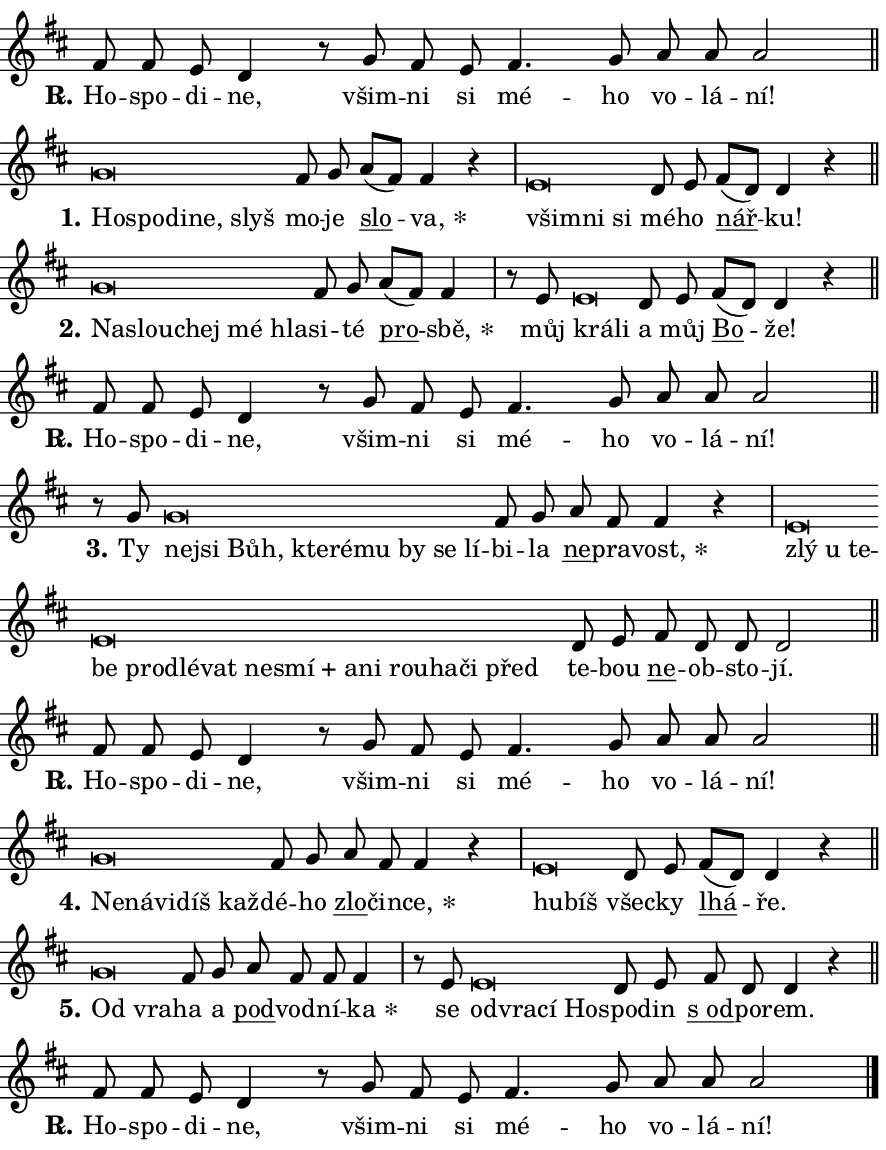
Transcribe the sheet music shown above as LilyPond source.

\version "2.24.0"
\header { tagline = "" }
\paper {
  indent = 0\cm
  top-margin = 0\cm
  right-margin = 0.13\cm % to fit lyric hyphens
  bottom-margin = 0\cm
  left-margin = 0\cm
  paper-width = 15\cm
  page-breaking = #ly:one-page-breaking
  system-system-spacing.basic-distance = #11
  score-system-spacing.basic-distance = #11
  ragged-last = ##f
}


%% Author: Thomas Morley
%% https://lists.gnu.org/archive/html/lilypond-user/2020-05/msg00002.html
#(define (line-position grob)
"Returns position of @var[grob} in current system:
   @code{'start}, if at first time-step
   @code{'end}, if at last time-step
   @code{'middle} otherwise
"
  (let* ((col (ly:item-get-column grob))
         (ln (ly:grob-object col 'left-neighbor))
         (rn (ly:grob-object col 'right-neighbor))
         (col-to-check-left (if (ly:grob? ln) ln col))
         (col-to-check-right (if (ly:grob? rn) rn col))
         (break-dir-left
           (and
             (ly:grob-property col-to-check-left 'non-musical #f)
             (ly:item-break-dir col-to-check-left)))
         (break-dir-right
           (and
             (ly:grob-property col-to-check-right 'non-musical #f)
             (ly:item-break-dir col-to-check-right))))
        (cond ((eqv? 1 break-dir-left) 'start)
              ((eqv? -1 break-dir-right) 'end)
              (else 'middle))))

#(define (tranparent-at-line-position vctor)
  (lambda (grob)
  "Relying on @code{line-position} select the relevant enry from @var{vctor}.
Used to determine transparency,"
    (case (line-position grob)
      ((end) (not (vector-ref vctor 0)))
      ((middle) (not (vector-ref vctor 1)))
      ((start) (not (vector-ref vctor 2))))))

noteHeadBreakVisibility =
#(define-music-function (break-visibility)(vector?)
"Makes @code{NoteHead}s transparent relying on @var{break-visibility}"
#{
  \override NoteHead.transparent =
    #(tranparent-at-line-position break-visibility)
#})

#(define delete-ledgers-for-transparent-note-heads
  (lambda (grob)
    "Reads whether a @code{NoteHead} is transparent.
If so this @code{NoteHead} is removed from @code{'note-heads} from
@var{grob}, which is supposed to be @code{LedgerLineSpanner}.
As a result ledgers are not printed for this @code{NoteHead}"
    (let* ((nhds-array (ly:grob-object grob 'note-heads))
           (nhds-list
             (if (ly:grob-array? nhds-array)
                 (ly:grob-array->list nhds-array)
                 '()))
           ;; Relies on the transparent-property being done before
           ;; Staff.LedgerLineSpanner.after-line-breaking is executed.
           ;; This is fragile ...
           (to-keep
             (remove
               (lambda (nhd)
                 (ly:grob-property nhd 'transparent #f))
               nhds-list)))
      ;; TODO find a better method to iterate over grob-arrays, similiar
      ;; to filter/remove etc for lists
      ;; For now rebuilt from scratch
      (set! (ly:grob-object grob 'note-heads)  '())
      (for-each
        (lambda (nhd)
          (ly:pointer-group-interface::add-grob grob 'note-heads nhd))
        to-keep))))

squashNotes = {
  \override NoteHead.X-extent = #'(-0.2 . 0.2)
  \override NoteHead.Y-extent = #'(-0.75 . 0)
  \override NoteHead.stencil =
    #(lambda (grob)
       (let ((pos (ly:grob-property grob 'staff-position)))
         (begin
           (if (< pos -7) (display "ERROR: Lower brevis then expected\n") (display ""))
           (if (<= pos -6) ly:text-interface::print ly:note-head::print))))
}
unSquashNotes = {
  \revert NoteHead.X-extent
  \revert NoteHead.Y-extent
  \revert NoteHead.stencil
}

hideNotes = \noteHeadBreakVisibility #begin-of-line-visible
unHideNotes = \noteHeadBreakVisibility #all-visible

% work-around for resetting accidentals
% https://lilypond.org/doc/v2.23/Documentation/notation/displaying-rhythms#unmetered-music
cadenzaMeasure = {
  \cadenzaOff
  \partial 1024 s1024
  \cadenzaOn
}

#(define-markup-command (accent layout props text) (markup?)
  "Underline accented syllable"
  (interpret-markup layout props
    #{\markup \override #'(offset . 4.3) \underline { #text }#}))

responsum = \markup \concat {
  "R" \hspace #-1.05 \path #0.1 #'((moveto 0 0.07) (lineto 0.9 0.8)) \hspace #0.05 "."
}

spaceSize = #0.6828661417322834 % exact space size for TeX Gyre Schola

\layout {
  \context {
    \Staff
    \remove "Time_signature_engraver"
    \override LedgerLineSpanner.after-line-breaking = #delete-ledgers-for-transparent-note-heads
  }
  \context {
    \Lyrics {
      \override LyricSpace.minimum-distance = \spaceSize
      \override LyricText.font-name = #"TeX Gyre Schola"
      \override LyricText.font-size = 1
      \override StanzaNumber.font-name = #"TeX Gyre Schola Bold"
      \override StanzaNumber.font-size = 1
    }
  }
  \context {
    \Score 
    \override NoteHead.text =
      #(lambda (grob) 
        (let ((pos (ly:grob-property grob 'staff-position)))
          #{\markup {
            \combine
              \halign #-0.55 \raise #(if (= pos -6) 0 0.5) \override #'(thickness . 2) \draw-line #'(3.2 . 0)
              \musicglyph "noteheads.sM1"
          }#}))
  }
}

% magnetic-lyrics.ily
%
%   written by
%     Jean Abou Samra <jean@abou-samra.fr>
%     Werner Lemberg <wl@gnu.org>
%
%   adapted by
%     Jiri Hon <jiri.hon@gmail.com>
%
% Version 2022-Apr-15

% https://www.mail-archive.com/lilypond-user@gnu.org/msg149350.html

#(define (Left_hyphen_pointer_engraver context)
   "Collect syllable-hyphen-syllable occurrences in lyrics and store
them in properties.  This engraver only looks to the left.  For
example, if the lyrics input is @code{foo -- bar}, it does the
following.

@itemize @bullet
@item
Set the @code{text} property of the @code{LyricHyphen} grob between
@q{foo} and @q{bar} to @code{foo}.

@item
Set the @code{left-hyphen} property of the @code{LyricText} grob with
text @q{foo} to the @code{LyricHyphen} grob between @q{foo} and
@q{bar}.
@end itemize

Use this auxiliary engraver in combination with the
@code{lyric-@/text::@/apply-@/magnetic-@/offset!} hook."
   (let ((hyphen #f)
         (text #f))
     (make-engraver
      (acknowledgers
       ((lyric-syllable-interface engraver grob source-engraver)
        (set! text grob)))
      (end-acknowledgers
       ((lyric-hyphen-interface engraver grob source-engraver)
        ;(when (not (grob::has-interface grob 'lyric-space-interface))
          (set! hyphen grob)));)
      ((stop-translation-timestep engraver)
       (when (and text hyphen)
         (ly:grob-set-object! text 'left-hyphen hyphen))
       (set! text #f)
       (set! hyphen #f)))))

#(define (lyric-text::apply-magnetic-offset! grob)
   "If the space between two syllables is less than the value in
property @code{LyricText@/.details@/.squash-threshold}, move the right
syllable to the left so that it gets concatenated with the left
syllable.

Use this function as a hook for
@code{LyricText@/.after-@/line-@/breaking} if the
@code{Left_@/hyphen_@/pointer_@/engraver} is active."
   (let ((hyphen (ly:grob-object grob 'left-hyphen #f)))
     (when hyphen
       (let ((left-text (ly:spanner-bound hyphen LEFT)))
         (when (grob::has-interface left-text 'lyric-syllable-interface)
           (let* ((common (ly:grob-common-refpoint grob left-text X))
                  (this-x-ext (ly:grob-extent grob common X))
                  (left-x-ext
                   (begin
                     ;; Trigger magnetism for left-text.
                     (ly:grob-property left-text 'after-line-breaking)
                     (ly:grob-extent left-text common X)))
                  ;; `delta` is the gap width between two syllables.
                  (delta (- (interval-start this-x-ext)
                            (interval-end left-x-ext)))
                  (details (ly:grob-property grob 'details))
                  (threshold (assoc-get 'squash-threshold details 0.2)))
             (when (< delta threshold)
               (let* (;; We have to manipulate the input text so that
                      ;; ligatures crossing syllable boundaries are not
                      ;; disabled.  For languages based on the Latin
                      ;; script this is essentially a beautification.
                      ;; However, for non-Western scripts it can be a
                      ;; necessity.
                      (lt (ly:grob-property left-text 'text))
                      (rt (ly:grob-property grob 'text))
                      (is-space (grob::has-interface hyphen 'lyric-space-interface))
                      (space (if is-space " " ""))
                      (extra-delta (if is-space spaceSize 0))
                      ;; Append new syllable.
                      (ltrt-space (if (and (string? lt) (string? rt))
                                (string-append lt space rt)
                                (make-concat-markup (list lt space rt))))
                      ;; Right-align `ltrt` to the right side.
                      (ltrt-space-markup (grob-interpret-markup
                               grob
                               (make-translate-markup
                                (cons (interval-length this-x-ext) 0)
                                (make-right-align-markup ltrt-space)))))
                 (begin
                   ;; Don't print `left-text`.
                   (ly:grob-set-property! left-text 'stencil #f)
                   ;; Set text and stencil (which holds all collected
                   ;; syllables so far) and shift it to the left.
                   (ly:grob-set-property! grob 'text ltrt-space)
                   (ly:grob-set-property! grob 'stencil ltrt-space-markup)
                   (ly:grob-translate-axis! grob (- (- delta extra-delta)) X))))))))))


#(define (lyric-hyphen::displace-bounds-first grob)
   ;; Make very sure this callback isn't triggered too early.
   (let ((left (ly:spanner-bound grob LEFT))
         (right (ly:spanner-bound grob RIGHT)))
     (ly:grob-property left 'after-line-breaking)
     (ly:grob-property right 'after-line-breaking)
     (ly:lyric-hyphen::print grob)))

squashThreshold = #0.4

\layout {
  \context {
    \Lyrics
    \consists #Left_hyphen_pointer_engraver
    \override LyricText.after-line-breaking =
      #lyric-text::apply-magnetic-offset!
    \override LyricHyphen.stencil = #lyric-hyphen::displace-bounds-first
    \override LyricText.details.squash-threshold = \squashThreshold
    \override LyricHyphen.minimum-distance = 0
    \override LyricHyphen.minimum-length = \squashThreshold
  }
}

squashText = \override LyricText.details.squash-threshold = 9999
unSquashText = \override LyricText.details.squash-threshold = \squashThreshold

leftText = \override LyricText.self-alignment-X = #LEFT
unLeftText = \revert LyricText.self-alignment-X

starOffset = #(lambda (grob) 
                (let ((x_offset (ly:self-alignment-interface::aligned-on-x-parent grob)))
                  (if (= x_offset 0) 0 (+ x_offset 1.2))))

star = #(define-music-function (syllable)(string?)
"Append star separator at the end of a syllable"
#{
  \once \override LyricText.X-offset = #starOffset
  \lyricmode { \markup {
    #syllable
    \override #'((font-name . "TeX Gyre Schola Bold")) \hspace #0.2 \lower #0.65 \larger "*"
  } }
#})

starAccent = #(define-music-function (syllable)(string?)
"Append star separator at the end of a syllable and make accent"
#{
  \once \override LyricText.X-offset = #starOffset
  \lyricmode { \markup {
    \accent #syllable
    \override #'((font-name . "TeX Gyre Schola Bold")) \hspace #0.2 \lower #0.65 \larger "*"
  } }
#})

breath = #(define-music-function (syllable)(string?)
"Append breathing indicator at the end of a syllable"
#{
  \lyricmode { \markup { #syllable "+" } }
#})

optionalBreath = #(define-music-function (syllable)(string?)
"Append optional breathing indicator at the end of a syllable"
#{
  \lyricmode { \markup { #syllable "(+)" } }
#})


\score {
    <<
        \new Voice = "melody" { \cadenzaOn \key d \major \relative { fis'8 fis e d4 r8 \bar "" g8 fis e \bar "" fis4. g8 \bar "" a a a2 \cadenzaMeasure \bar "||" \break } }
        \new Lyrics \lyricsto "melody" { \lyricmode { \set stanza = \responsum
Ho -- spo -- di -- ne, všim -- ni si mé -- ho vo -- lá -- ní! } }
    >>
    \layout {}
}

\score {
    <<
        \new Voice = "melody" { \cadenzaOn \key d \major \relative { \squashNotes g'\breve*1/16 \hideNotes \breve*1/16 \bar "" \breve*1/16 \bar "" \breve*1/16 \breve*1/16 \bar "" \unHideNotes \unSquashNotes fis8 g \bar "" a[( fis)] fis4 r \cadenzaMeasure \bar "|" \squashNotes e\breve*1/16 \hideNotes \breve*1/16 \breve*1/16 \bar "" \unHideNotes \unSquashNotes d8 e \bar "" fis[( d)] d4 r \cadenzaMeasure \bar "||" \break } }
        \new Lyrics \lyricsto "melody" { \lyricmode { \set stanza = "1."
\leftText Ho -- \squashText spo -- di -- ne, slyš \unLeftText \unSquashText mo -- je \markup \accent slo -- \star va, \leftText všim -- \squashText ni si \unLeftText \unSquashText mé -- ho \markup \accent nář -- ku! } }
    >>
    \layout {}
}

\score {
    <<
        \new Voice = "melody" { \cadenzaOn \key d \major \relative { \squashNotes g'\breve*1/16 \hideNotes \breve*1/16 \bar "" \breve*1/16 \bar "" \breve*1/16 \breve*1/16 \bar "" \unHideNotes \unSquashNotes fis8 g \bar "" a[( fis)] fis4 \cadenzaMeasure \bar "|" r8 e8 \squashNotes e\breve*1/16 \hideNotes \breve*1/16 \bar "" \unHideNotes \unSquashNotes d8 e \bar "" fis[( d)] d4 r \cadenzaMeasure \bar "||" \break } }
        \new Lyrics \lyricsto "melody" { \lyricmode { \set stanza = "2."
\leftText Na -- \squashText slou -- chej mé hla -- \unLeftText \unSquashText si -- té \markup \accent pro -- \star sbě, můj \leftText krá -- \squashText li \unLeftText \unSquashText a můj \markup \accent Bo -- že! } }
    >>
    \layout {}
}

\score {
    <<
        \new Voice = "melody" { \cadenzaOn \key d \major \relative { fis'8 fis e d4 r8 \bar "" g8 fis e \bar "" fis4. g8 \bar "" a a a2 \cadenzaMeasure \bar "||" \break } }
        \new Lyrics \lyricsto "melody" { \lyricmode { \set stanza = \responsum
Ho -- spo -- di -- ne, všim -- ni si mé -- ho vo -- lá -- ní! } }
    >>
    \layout {}
}

\score {
    <<
        \new Voice = "melody" { \cadenzaOn \key d \major \relative { r8 g'8 \squashNotes g\breve*1/16 \hideNotes \breve*1/16 \bar "" \breve*1/16 \bar "" \breve*1/16 \bar "" \breve*1/16 \bar "" \breve*1/16 \bar "" \breve*1/16 \bar "" \breve*1/16 \breve*1/16 \bar "" \unHideNotes \unSquashNotes fis8 g \bar "" a fis fis4 r \cadenzaMeasure \bar "|" \squashNotes e\breve*1/16 \hideNotes \breve*1/16 \bar "" \breve*1/16 \bar "" \breve*1/16 \bar "" \breve*1/16 \bar "" \breve*1/16 \bar "" \breve*1/16 \bar "" \breve*1/16 \bar "" \breve*1/16 \bar "" \breve*1/16 \bar "" \breve*1/16 \bar "" \breve*1/16 \bar "" \breve*1/16 \bar "" \breve*1/16 \breve*1/16 \bar "" \unHideNotes \unSquashNotes d8 e \bar "" fis d d d2 \cadenzaMeasure \bar "||" \break } }
        \new Lyrics \lyricsto "melody" { \lyricmode { \set stanza = "3."
Ty \leftText nej -- \squashText si Bůh, kte -- ré -- mu by se lí -- \unLeftText \unSquashText bi -- la \markup \accent ne -- pra -- \star vost, \leftText zlý \squashText u te -- be pro -- dlé -- vat ne -- \breath "smí" a -- ni rou -- ha -- či před \unLeftText \unSquashText te -- bou \markup \accent ne -- ob -- sto -- jí. } }
    >>
    \layout {}
}

\score {
    <<
        \new Voice = "melody" { \cadenzaOn \key d \major \relative { fis'8 fis e d4 r8 \bar "" g8 fis e \bar "" fis4. g8 \bar "" a a a2 \cadenzaMeasure \bar "||" \break } }
        \new Lyrics \lyricsto "melody" { \lyricmode { \set stanza = \responsum
Ho -- spo -- di -- ne, všim -- ni si mé -- ho vo -- lá -- ní! } }
    >>
    \layout {}
}

\score {
    <<
        \new Voice = "melody" { \cadenzaOn \key d \major \relative { \squashNotes g'\breve*1/16 \hideNotes \breve*1/16 \bar "" \breve*1/16 \bar "" \breve*1/16 \breve*1/16 \bar "" \unHideNotes \unSquashNotes fis8 g \bar "" a fis fis4 r \cadenzaMeasure \bar "|" \squashNotes e\breve*1/16 \hideNotes \breve*1/16 \bar "" \unHideNotes \unSquashNotes d8 e \bar "" fis[( d)] d4 r \cadenzaMeasure \bar "||" \break } }
        \new Lyrics \lyricsto "melody" { \lyricmode { \set stanza = "4."
\leftText Ne -- \squashText ná -- vi -- díš kaž -- \unLeftText \unSquashText dé -- ho \markup \accent zlo -- čin -- \star ce, \leftText hu -- \squashText bíš \unLeftText \unSquashText všec -- ky \markup \accent lhá -- ře. } }
    >>
    \layout {}
}

\score {
    <<
        \new Voice = "melody" { \cadenzaOn \key d \major \relative { \squashNotes g'\breve*1/16 \hideNotes \breve*1/16 \bar "" \unHideNotes \unSquashNotes fis8 g \bar "" a fis fis fis4 \cadenzaMeasure \bar "|" r8 e8 \squashNotes e\breve*1/16 \hideNotes \breve*1/16 \bar "" \breve*1/16 \breve*1/16 \bar "" \unHideNotes \unSquashNotes d8 e \bar "" fis d d4 r \cadenzaMeasure \bar "||" \break } }
        \new Lyrics \lyricsto "melody" { \lyricmode { \set stanza = "5."
\leftText Od \squashText vra -- \unLeftText \unSquashText ha a \markup \accent pod -- vod -- ní -- \star ka se \leftText od -- \squashText vra -- cí Ho -- \unLeftText \unSquashText spo -- din \markup \accent "s od" -- po -- rem. } }
    >>
    \layout {}
}

\score {
    <<
        \new Voice = "melody" { \cadenzaOn \key d \major \relative { fis'8 fis e d4 r8 \bar "" g8 fis e \bar "" fis4. g8 \bar "" a a a2 \cadenzaMeasure \bar "||" \break } \bar "|." }
        \new Lyrics \lyricsto "melody" { \lyricmode { \set stanza = \responsum
Ho -- spo -- di -- ne, všim -- ni si mé -- ho vo -- lá -- ní! } }
    >>
    \layout {}
}
